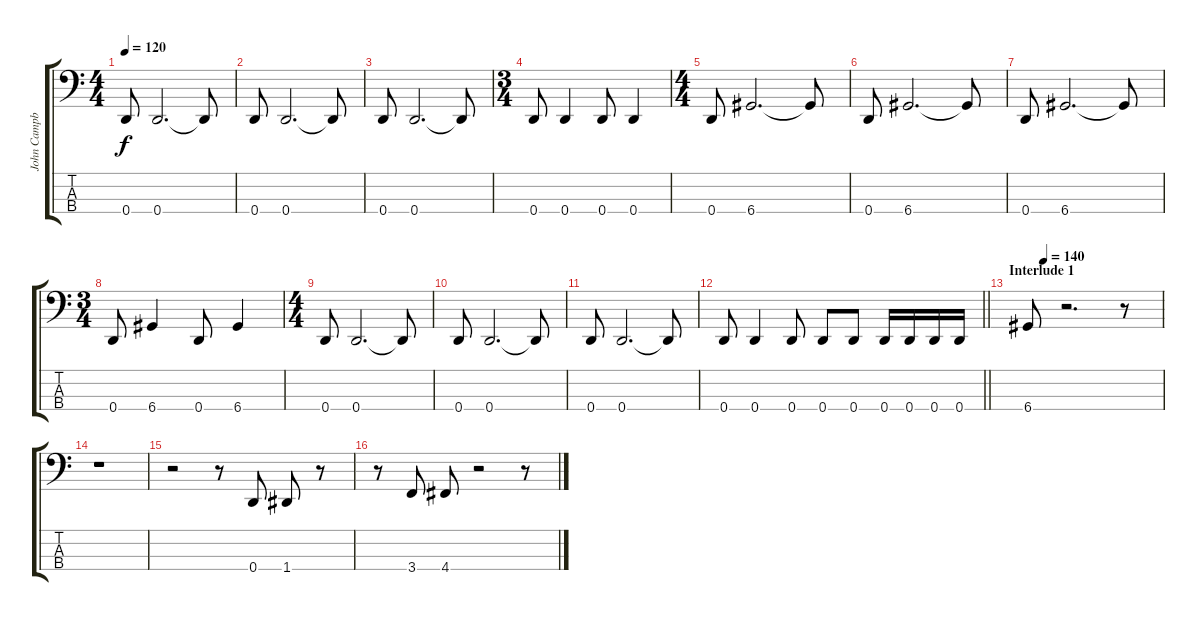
\track ("John Campbell" "John Campb") {instrument electricbasspick}
\staff {score tabs}
\tuning (G2 D2 A1 D1) {hide}
\ts (4 4)
\tempo 120
\clef f4
\ks c
0.4.8{dy f} 0.4.2{d} 0.4{t}.8 |
0.4.8 0.4.2{d} 0.4{t}.8 |
0.4.8 0.4.2{d} 0.4{t}.8 |
\ts (3 4)
0.4.8 0.4.4 0.4.8 0.4.4 |
\ts (4 4)
0.4.8 6.4.2{d} 6.4{t}.8 |
0.4.8 6.4.2{d} 6.4{t}.8 |
0.4.8 6.4.2{d} 6.4{t}.8 |
\ts (3 4)
0.4.8 6.4.4 0.4.8 6.4.4 |
\ts (4 4)
0.4.8 0.4.2{d} 0.4{t}.8 |
0.4.8 0.4.2{d} 0.4{t}.8 |
0.4.8 0.4.2{d} 0.4{t}.8 |
\barLineRight lightlight
0.4.8 0.4.4 0.4.8 0.4.8 0.4.8 0.4.16 0.4.16 0.4.16 0.4.16 |
\section ("" "Interlude 1")
\tempo (140 0.125)
6.4.8 r.2{d} r.8 |
r.1 |
r.2 r.8 0.4.8 1.4.8 r.8 |
r.8 3.4.8 4.4.8 r.2 r.8
